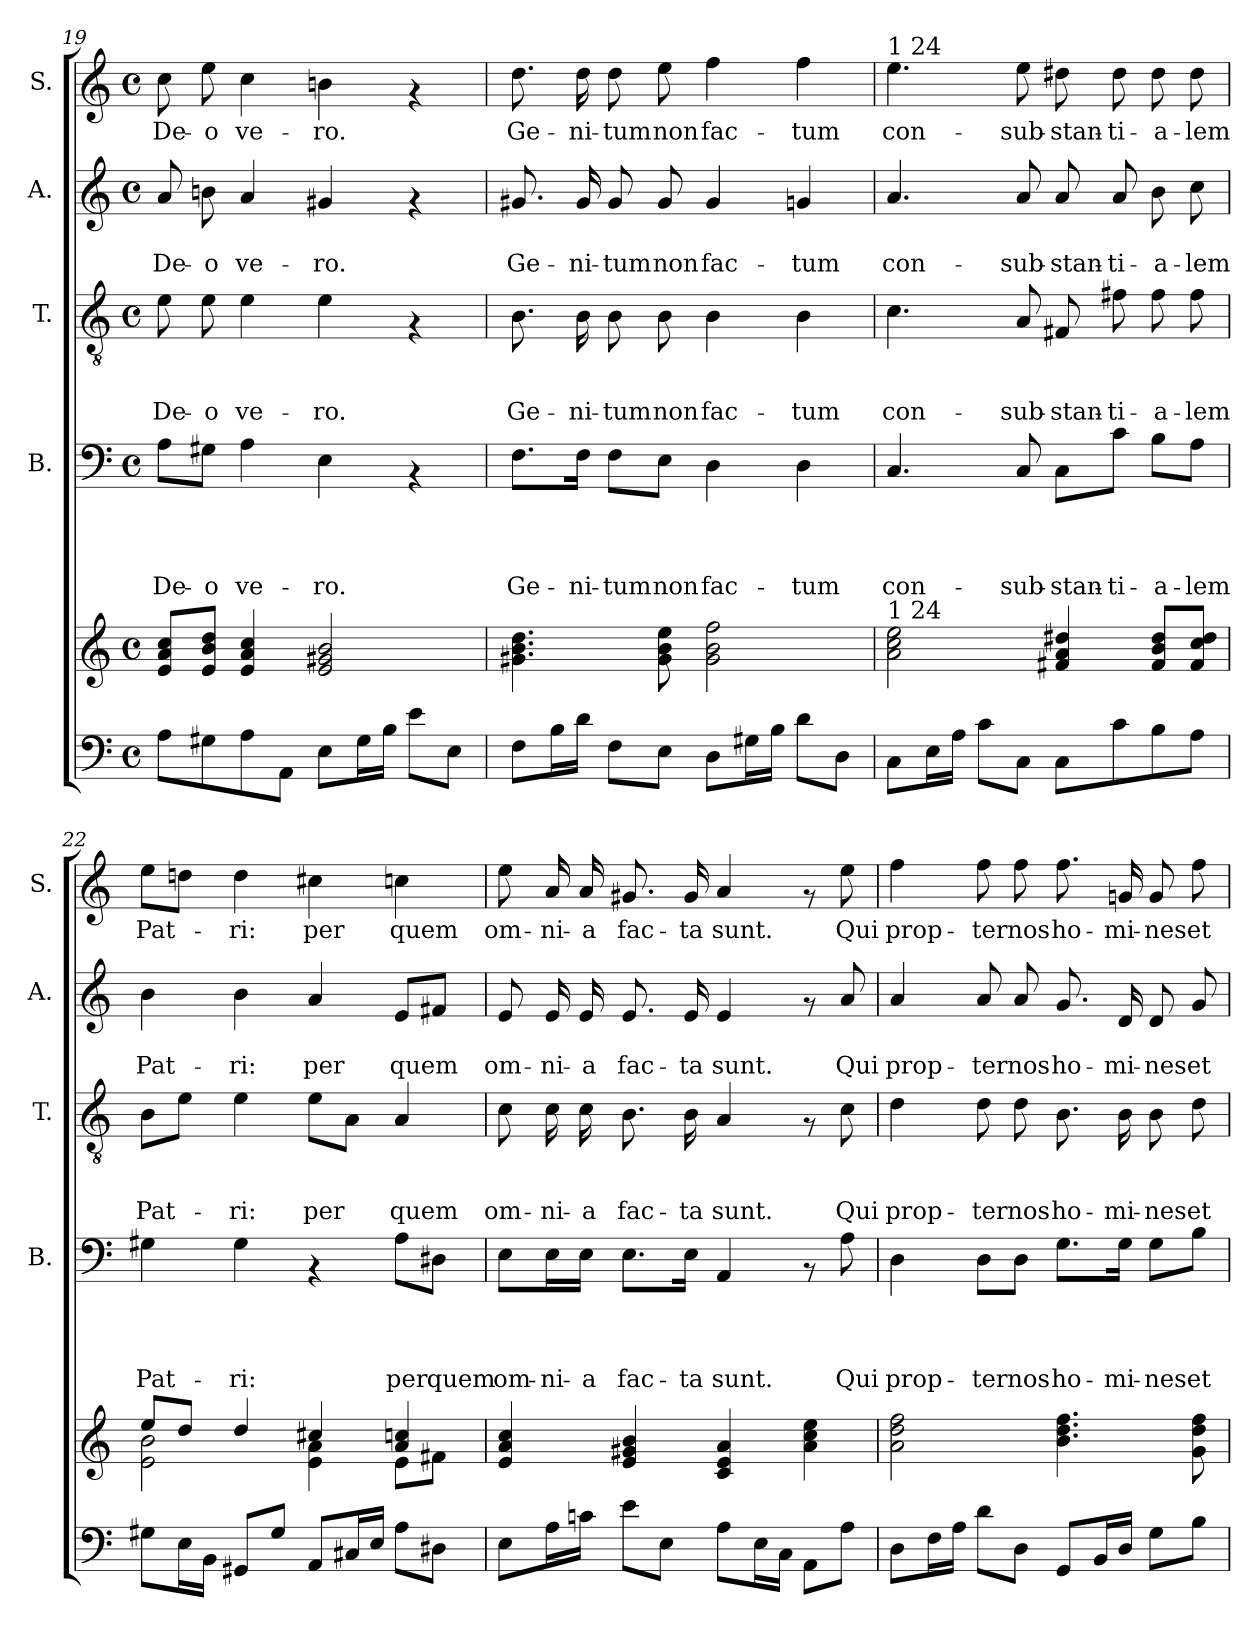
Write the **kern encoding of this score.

**kern	**kern	**kern	**text	**text	**text	**text	**kern	**text	**text	**text	**kern	**text	**text	**kern	**text
*part6	*part5	*part4	*part4	*part4	*part4	*part4	*part3	*part3	*part3	*part3	*part2	*part2	*part2	*part1	*part1
*staff6	*staff5	*staff4	*staff4	*staff4	*staff4	*staff4	*staff3	*staff3	*staff3	*staff3	*staff2	*staff2	*staff2	*staff1	*staff1
*	*	*I"B.	*	*	*	*	*I"T.	*	*	*	*I"A.	*	*	*I"S.	*
*	*	*I'B.	*	*	*	*	*I'T.	*	*	*	*I'A.	*	*	*I'S.	*
*clefF4	*clefG2	*clefF4	*	*	*	*	*clefGv2	*	*	*	*clefG2	*	*	*clefG2	*
*k[]	*k[]	*k[]	*	*	*	*	*k[]	*	*	*	*k[]	*	*	*k[]	*
*C:	*C:	*C:	*	*	*	*	*C:	*	*	*	*C:	*	*	*C:	*
*M4/4	*M4/4	*M4/4	*	*	*	*	*M4/4	*	*	*	*M4/4	*	*	*M4/4	*
*met(c)	*met(c)	*met(c)	*	*	*	*	*met(c)	*	*	*	*met(c)	*	*	*met(c)	*
=19	=19	=19	=19	=19	=19	=19	=19	=19	=19	=19	=19	=19	=19	=19	=19
!	!	!	!	!	!	!LO:LY:b	!	!	!	!LO:LY:b	!	!	!LO:LY:b	!	!LO:LY:b
8A\L	8e/ 8a/ 8cc/L	8A\L	.	.	.	De-	8e\	.	.	De-	8a/	.	De-	8cc\	De-
!	!	!	!	!	!	!LO:LY:b	!	!	!	!LO:LY:b	!	!	!LO:LY:b	!	!LO:LY:b
8G#X\	8e/ 8b/ 8dd/J	8G#X\J	.	.	.	-o	8e\	.	.	-o	8bn\	.	-o	8ee\	-o
!	!	!	!	!	!	!LO:LY:b	!	!	!	!LO:LY:b	!	!	!LO:LY:b	!	!LO:LY:b
8A\	4e/ 4a/ 4cc/	4A\	.	.	.	ve-	4e\	.	.	ve-	4a/	.	ve-	4cc\	ve-
8AA\J	.	.	.	.	.	.	.	.	.	.	.	.	.	.	.
!	!	!	!	!	!	!LO:LY:b	!	!	!	!LO:LY:b	!	!	!LO:LY:b	!	!LO:LY:b
8E\L	2e/ 2g#X/ 2b/	4E\	.	.	.	-ro.	4e\	.	.	-ro.	4g#X/	.	-ro.	4bn\	-ro.
16G#\L	.	.	.	.	.	.	.	.	.	.	.	.	.	.	.
16B\JJ	.	.	.	.	.	.	.	.	.	.	.	.	.	.	.
8e\L	.	4rAA	.	.	.	.	4rF	.	.	.	4rf	.	.	4rf	.
8E\J	.	.	.	.	.	.	.	.	.	.	.	.	.	.	.
=20	=20	=20	=20	=20	=20	=20	=20	=20	=20	=20	=20	=20	=20	=20	=20
!	!	!	!	!	!	!LO:LY:b	!	!	!	!LO:LY:b	!	!	!LO:LY:b	!	!LO:LY:b
8F\L	4.g#X\ 4.b\ 4.dd\	8.F\L	.	.	.	Ge-	8.B\	.	.	Ge-	8.g#X/	.	Ge-	8.dd\	Ge-
16B\L	.	.	.	.	.	.	.	.	.	.	.	.	.	.	.
!	!	!	!	!	!	!LO:LY:b	!	!	!	!LO:LY:b	!	!	!LO:LY:b	!	!LO:LY:b
16d\JJ	.	16F\Jk	.	.	.	-ni-	16B\	.	.	-ni-	16g#/	.	-ni-	16dd\	-ni-
!	!	!	!	!	!	!LO:LY:b	!	!	!	!LO:LY:b	!	!	!LO:LY:b	!	!LO:LY:b
8F\L	.	8F\L	.	.	.	-tum	8B\	.	.	-tum	8g#/	.	-tum	8dd\	-tum
!	!	!	!	!	!	!LO:LY:b	!	!	!	!LO:LY:b	!	!	!LO:LY:b	!	!LO:LY:b
8E\J	8g#\ 8b\ 8ee\	8E\J	.	.	.	non	8B\	.	.	non	8g#/	.	non	8ee\	non
!	!	!	!	!	!	!LO:LY:b	!	!	!	!LO:LY:b	!	!	!LO:LY:b	!	!LO:LY:b
8D\L	2g#\ 2b\ 2ff\	4D\	.	.	.	fac-	4B\	.	.	fac-	4g#/	.	fac-	4ff\	fac-
16G#X\L	.	.	.	.	.	.	.	.	.	.	.	.	.	.	.
16B\JJ	.	.	.	.	.	.	.	.	.	.	.	.	.	.	.
!	!	!	!	!	!	!LO:LY:b	!	!	!	!LO:LY:b	!	!	!LO:LY:b	!	!LO:LY:b
8d\L	.	4D\	.	.	.	-tum	4B\	.	.	-tum	4gn/	.	-tum	4ff\	-tum
8D\J	.	.	.	.	.	.	.	.	.	.	.	.	.	.	.
!!LO:LB:g=z
=21	=21	=21	=21	=21	=21	=21	=21	=21	=21	=21	=21	=21	=21	=21	=21
!	!	!	!	!	!	!	!	!	!	!	!	!	!	!LO:TX:a:t=1 24	!
!	!LO:TX:a:t=1 24	!	!	!	!	!	!	!	!	!	!	!	!	!	!
!	!	!	!	!	!	!LO:LY:b	!	!	!	!LO:LY:b	!	!	!LO:LY:b	!	!LO:LY:b
8C\L	2a\ 2cc\ 2ee\	4.C/	.	.	.	con-	4.c\	.	.	con-	4.a/	.	con-	4.ee\	con-
16E\L	.	.	.	.	.	.	.	.	.	.	.	.	.	.	.
16A\JJ	.	.	.	.	.	.	.	.	.	.	.	.	.	.	.
8c\L	.	.	.	.	.	.	.	.	.	.	.	.	.	.	.
!	!	!	!	!	!	!LO:LY:b	!	!	!	!LO:LY:b	!	!	!LO:LY:b	!	!LO:LY:b
8C\J	.	8C/	.	.	.	-sub-	8A/	.	.	-sub-	8a/	.	-sub-	8ee\	-sub-
!	!	!	!	!	!	!LO:LY:b	!	!	!	!LO:LY:b	!	!	!LO:LY:b	!	!LO:LY:b
8C\L	4f#X/ 4a/ 4dd#X/	8C\L	.	.	.	-stan-	8F#X/	.	.	-stan-	8a/	.	-stan-	8dd#X\	-stan-
!	!	!	!	!	!	!LO:LY:b	!	!	!	!LO:LY:b	!	!	!LO:LY:b	!	!LO:LY:b
8c\	.	8c\J	.	.	.	-ti-	8f#X\	.	.	-ti-	8a/	.	-ti-	8dd#\	-ti-
!	!	!	!	!	!	!LO:LY:b	!	!	!	!LO:LY:b	!	!	!LO:LY:b	!	!LO:LY:b
8B\	8f#/ 8b/ 8dd#/L	8B\L	.	.	.	-a-	8f#\	.	.	-a-	8b\	.	-a-	8dd#\	-a-
!	!	!	!	!	!	!LO:LY:b	!	!	!	!LO:LY:b	!	!	!LO:LY:b	!	!LO:LY:b
8A\J	8f#/ 8cc/ 8dd#/J	8A\J	.	.	.	-lem	8f#\	.	.	-lem	8cc\	.	-lem	8dd#\	-lem
=22	=22	=22	=22	=22	=22	=22	=22	=22	=22	=22	=22	=22	=22	=22	=22
*	*^	*	*	*	*	*	*	*	*	*	*	*	*	*	*
!	!	!	!	!	!	!	!LO:LY:b	!	!	!	!LO:LY:b	!	!	!LO:LY:b	!	!LO:LY:b
8G#X\L	8ee/L	2e\ 2b\	4G#X\	.	.	.	Pat-	8B\L	.	.	Pat-	4b\	.	Pat-	8ee\L	Pat-
16E\L	8dd/J	.	.	.	.	.	.	8e\J	.	.	.	.	.	.	8ddn\J	.
16BB\JJ	.	.	.	.	.	.	.	.	.	.	.	.	.	.	.	.
!	!	!	!	!	!	!	!LO:LY:b	!	!	!	!LO:LY:b	!	!	!LO:LY:b	!	!LO:LY:b
8GG#X/L	4dd/	.	4G#\	.	.	.	-ri:	4e\	.	.	-ri:	4b\	.	-ri:	4dd\	-ri:
8G#/J	.	.	.	.	.	.	.	.	.	.	.	.	.	.	.	.
!	!	!	!	!	!	!	!	!	!	!	!LO:LY:b	!	!	!LO:LY:b	!	!LO:LY:b
8AA/L	4cc#X/	4e\ 4a\	4rAA	.	.	.	.	8e\L	.	.	per	4a/	.	per	4cc#X\	per
16C#X/L	.	.	.	.	.	.	.	8A\J	.	.	.	.	.	.	.	.
16E/JJ	.	.	.	.	.	.	.	.	.	.	.	.	.	.	.	.
!	!	!	!	!	!	!	!LO:LY:b	!	!	!	!LO:LY:b	!	!	!LO:LY:b	!	!LO:LY:b
8A\L	4a/ 4ccn/	8e\L	8A\L	.	.	.	per	4A/	.	.	quem	8e/L	.	quem	4ccn\	quem
!	!	!	!	!	!	!	!LO:LY:b	!	!	!	!	!	!	!	!	!
8D#X\J	.	8f#X\J	8D#X\J	.	.	.	quem	.	.	.	.	8f#X/J	.	.	.	.
=23	=23	=23	=23	=23	=23	=23	=23	=23	=23	=23	=23	=23	=23	=23	=23	=23
!	!	!	!	!	!	!	!LO:LY:b	!	!	!	!LO:LY:b	!	!	!LO:LY:b	!	!LO:LY:b
*	*v	*v	*	*	*	*	*	*	*	*	*	*	*	*	*	*
8E\L	4e/ 4a/ 4cc/	8E\L	.	.	.	om-	8c\	.	.	om-	8e/	.	om-	8ee\	om-
!	!	!	!	!	!	!LO:LY:b	!	!	!	!LO:LY:b	!	!	!LO:LY:b	!	!LO:LY:b
16A\L	.	16E\L	.	.	.	-ni-	16c\	.	.	-ni-	16e/	.	-ni-	16a/	-ni-
!	!	!	!	!	!	!LO:LY:b	!	!	!	!LO:LY:b	!	!	!LO:LY:b	!	!LO:LY:b
16cn\JJ	.	16E\JJ	.	.	.	-a	16c\	.	.	-a	16e/	.	-a	16a/	-a
!	!	!	!	!	!	!LO:LY:b	!	!	!	!LO:LY:b	!	!	!LO:LY:b	!	!LO:LY:b
8e\L	4e/ 4g#X/ 4b/	8.E\L	.	.	.	fac-	8.B\	.	.	fac-	8.e/	.	fac-	8.g#X/	fac-
8E\J	.	.	.	.	.	.	.	.	.	.	.	.	.	.	.
!	!	!	!	!	!	!LO:LY:b	!	!	!	!LO:LY:b	!	!	!LO:LY:b	!	!LO:LY:b
.	.	16E\Jk	.	.	.	-ta	16B\	.	.	-ta	16e/	.	-ta	16g#/	-ta
!	!	!	!	!	!	!LO:LY:b	!	!	!	!LO:LY:b	!	!	!LO:LY:b	!	!LO:LY:b
8A\L	4c/ 4e/ 4a/	4AA/	.	.	.	sunt.	4A/	.	.	sunt.	4e/	.	sunt.	4a/	sunt.
16E\L	.	.	.	.	.	.	.	.	.	.	.	.	.	.	.
16C\JJ	.	.	.	.	.	.	.	.	.	.	.	.	.	.	.
8AA\L	4a\ 4cc\ 4ee\	8rAA	.	.	.	.	8rF	.	.	.	8rf	.	.	8rf	.
!	!	!	!	!	!	!LO:LY:b	!	!	!	!LO:LY:b	!	!	!LO:LY:b	!	!LO:LY:b
8A\J	.	8A\	.	.	.	Qui	8c\	.	.	Qui	8a/	.	Qui	8ee\	Qui
=24	=24	=24	=24	=24	=24	=24	=24	=24	=24	=24	=24	=24	=24	=24	=24
!	!	!	!	!	!	!LO:LY:b	!	!	!	!LO:LY:b	!	!	!LO:LY:b	!	!LO:LY:b
8D\L	2a\ 2dd\ 2ff\	4D\	.	.	.	prop-	4d\	.	.	prop-	4a/	.	prop-	4ff\	prop-
16F\L	.	.	.	.	.	.	.	.	.	.	.	.	.	.	.
16A\JJ	.	.	.	.	.	.	.	.	.	.	.	.	.	.	.
!	!	!	!	!	!	!LO:LY:b	!	!	!	!LO:LY:b	!	!	!LO:LY:b	!	!LO:LY:b
8d\L	.	8D\L	.	.	.	-ter	8d\	.	.	-ter	8a/	.	-ter	8ff\	-ter
!	!	!	!	!	!	!LO:LY:b	!	!	!	!LO:LY:b	!	!	!LO:LY:b	!	!LO:LY:b
8D\J	.	8D\J	.	.	.	nos	8d\	.	.	nos	8a/	.	nos	8ff\	nos
!	!	!	!	!	!	!LO:LY:b	!	!	!	!LO:LY:b	!	!	!LO:LY:b	!	!LO:LY:b
8GG/L	4.b\ 4.dd\ 4.ff\	8.G\L	.	.	.	ho-	8.B\	.	.	ho-	8.g/	.	ho-	8.ff\	ho-
16BB/L	.	.	.	.	.	.	.	.	.	.	.	.	.	.	.
!	!	!	!	!	!	!LO:LY:b	!	!	!	!LO:LY:b	!	!	!LO:LY:b	!	!LO:LY:b
16D/JJ	.	16G\Jk	.	.	.	-mi-	16B\	.	.	-mi-	16d/	.	-mi-	16gn/	-mi-
!	!	!	!	!	!	!LO:LY:b	!	!	!	!LO:LY:b	!	!	!LO:LY:b	!	!LO:LY:b
8G\L	.	8G\L	.	.	.	-nes	8B\	.	.	-nes	8d/	.	-nes	8g/	-nes
!	!	!	!	!	!	!LO:LY:b	!	!	!	!LO:LY:b	!	!	!LO:LY:b	!	!LO:LY:b
8B\J	8g\ 8dd\ 8ff\	8B\J	.	.	.	et	8d\	.	.	et	8g/	.	et	8ff\	et
=	=	=	=	=	=	=	=	=	=	=	=	=	=	=	=
*-	*-	*-	*-	*-	*-	*-	*-	*-	*-	*-	*-	*-	*-	*-	*-
